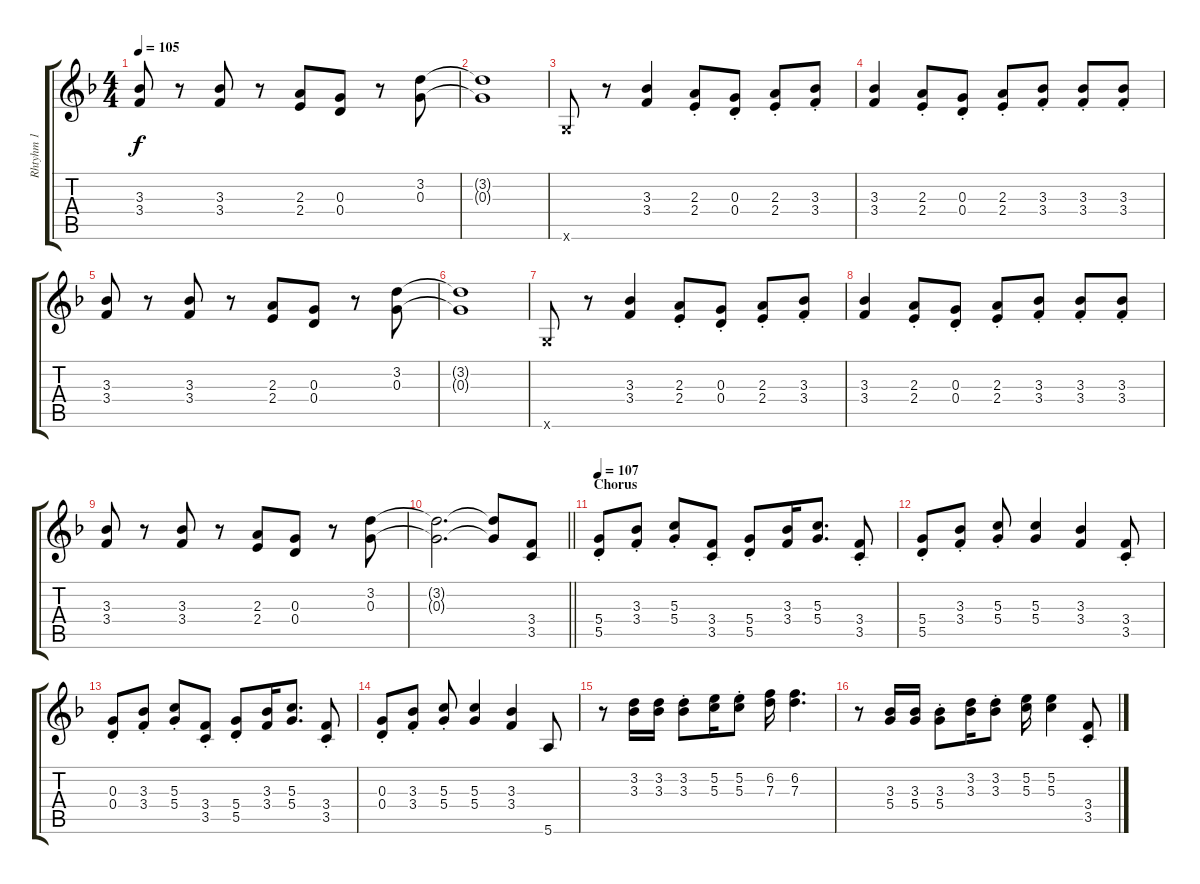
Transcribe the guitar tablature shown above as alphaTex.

\track ("Rhtyhm 1" "Rhtyhm 1") {instrument distortionguitar}
\staff {score tabs}
\tuning (E4 B3 G3 D3 A2 E2) {hide}
\ts (4 4)
\tempo 105
\clef g2
\ks f
(3.3 3.4).8{dy f} r.8 (3.3 3.4).8 r.8 (2.3 2.4).8 (0.3 0.4).8 r.8 (3.2 0.3).8 |
(3.2{t} 0.3{t}).1 |
3.6{x}.8 r.8 (3.3 3.4).4 (2.3{st} 2.4{st}).8 (0.3{st} 0.4{st}).8 (2.3{st} 2.4{st}).8 (3.3{st} 3.4).8 |
(3.3 3.4).4 (2.3{st} 2.4{st}).8 (0.3{st} 0.4{st}).8 (2.3{st} 2.4{st}).8 (3.3{st} 3.4{st}).8 (3.3{st} 3.4{st}).8 (3.3{st} 3.4{st}).8 |
(3.3 3.4).8 r.8 (3.3 3.4).8 r.8 (2.3 2.4).8 (0.3 0.4).8 r.8 (3.2 0.3).8 |
(3.2{t} 0.3{t}).1 |
3.6{x}.8 r.8 (3.3 3.4).4 (2.3{st} 2.4{st}).8 (0.3{st} 0.4{st}).8 (2.3{st} 2.4{st}).8 (3.3{st} 3.4).8 |
(3.3 3.4).4 (2.3{st} 2.4{st}).8 (0.3{st} 0.4{st}).8 (2.3{st} 2.4{st}).8 (3.3{st} 3.4{st}).8 (3.3{st} 3.4{st}).8 (3.3{st} 3.4{st}).8 |
(3.3 3.4).8 r.8 (3.3 3.4).8 r.8 (2.3 2.4).8 (0.3 0.4).8 r.8 (3.2 0.3).8 |
\barLineRight lightlight
(3.2{t} 0.3{t}).2{d} (3.2{t} 0.3{t}).8 (3.4 3.5).8 |
\section ("" "Chorus")
\tempo 107
(5.4{st} 5.5{st}).8 (3.3{st} 3.4{st}).8 (5.3{st} 5.4{st}).8 (3.4{st} 3.5{st}).8 (5.4{st} 5.5{st}).8 (3.3 3.4).16 (5.3 5.4).8{d} (3.4{st} 3.5{st}).8 |
(5.4{st} 5.5{st}).8 (3.3{st} 3.4{st}).8 (5.3{st} 5.4{st}).8 (5.3 5.4).4 (3.3 3.4).4 (3.4{st} 3.5{st}).8 |
(0.3{st} 0.4{st}).8 (3.3{st} 3.4{st}).8 (5.3{st} 5.4{st}).8 (3.4{st} 3.5{st}).8 (5.4{st} 5.5{st}).8 (3.3 3.4).16 (5.3 5.4).8{d} (3.4{st} 3.5{st}).8 |
(0.3{st} 0.4{st}).8 (3.3{st} 3.4{st}).8 (5.3{st} 5.4{st}).8 (5.3 5.4).4 (3.3 3.4).4 5.6.8 |
r.8 (3.2 3.3).16 (3.2 3.3).16 (3.2{st} 3.3{st}).8 (5.2 5.3).16 (5.2{st} 5.3{st}).8 (6.2 7.3).16 (6.2 7.3).4{d} |
r.8 (3.3 5.4).16 (3.3 5.4).16 (3.3{st} 5.4{st}).8 (3.2 3.3).16 (3.2{st} 3.3{st}).8 (5.2 5.3).16 (5.2 5.3).4 (3.4{st} 3.5{st}).8
